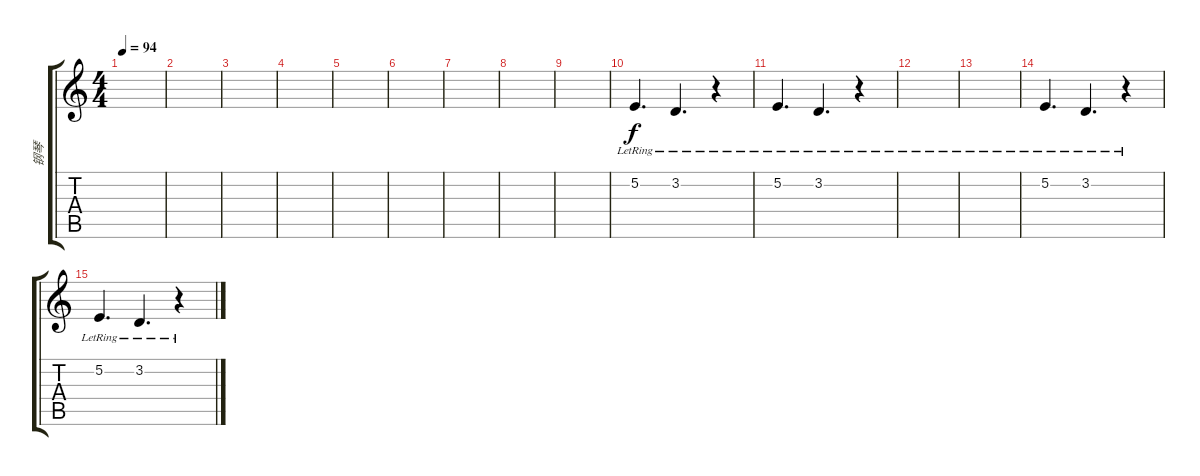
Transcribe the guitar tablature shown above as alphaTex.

\track ("钢琴" "钢琴") {instrument pad1newage}
\staff {score tabs}
\tuning (E4 B3 G3 D3 A2 E2) {hide}
\ts (4 4)
\tempo 94
\clef g2
\ks c
|
|
|
|
|
|
|
|
|
5.2{lr}.4{d} 3.2{lr}.4{d} r.4 |
5.2{lr}.4{d} 3.2{lr}.4{d} r.4 |
|
|
5.2{lr}.4{d} 3.2{lr}.4{d} r.4 |
5.2{lr}.4{d} 3.2{lr}.4{d} r.4
